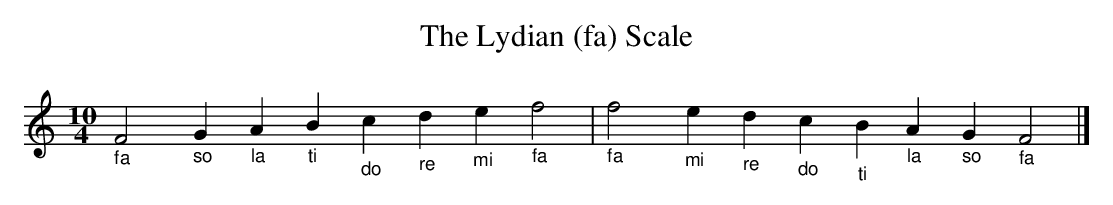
X:1
T:The Lydian (fa) Scale
M:10/4
L:1/4
K:FLyd
"_fa"F2 "_so"G "_la"A "_ti"B "_do"c "_re"d "_mi"e "_fa"f2 |\
"_fa"f2 "_mi"e "_re"d "_do"c "_ti"B "_la"A "_so"G "_fa"F2|]

The next tune is the *only* traditional Scottish Lydian tune I know of
(though its ending suggests E dorian).
